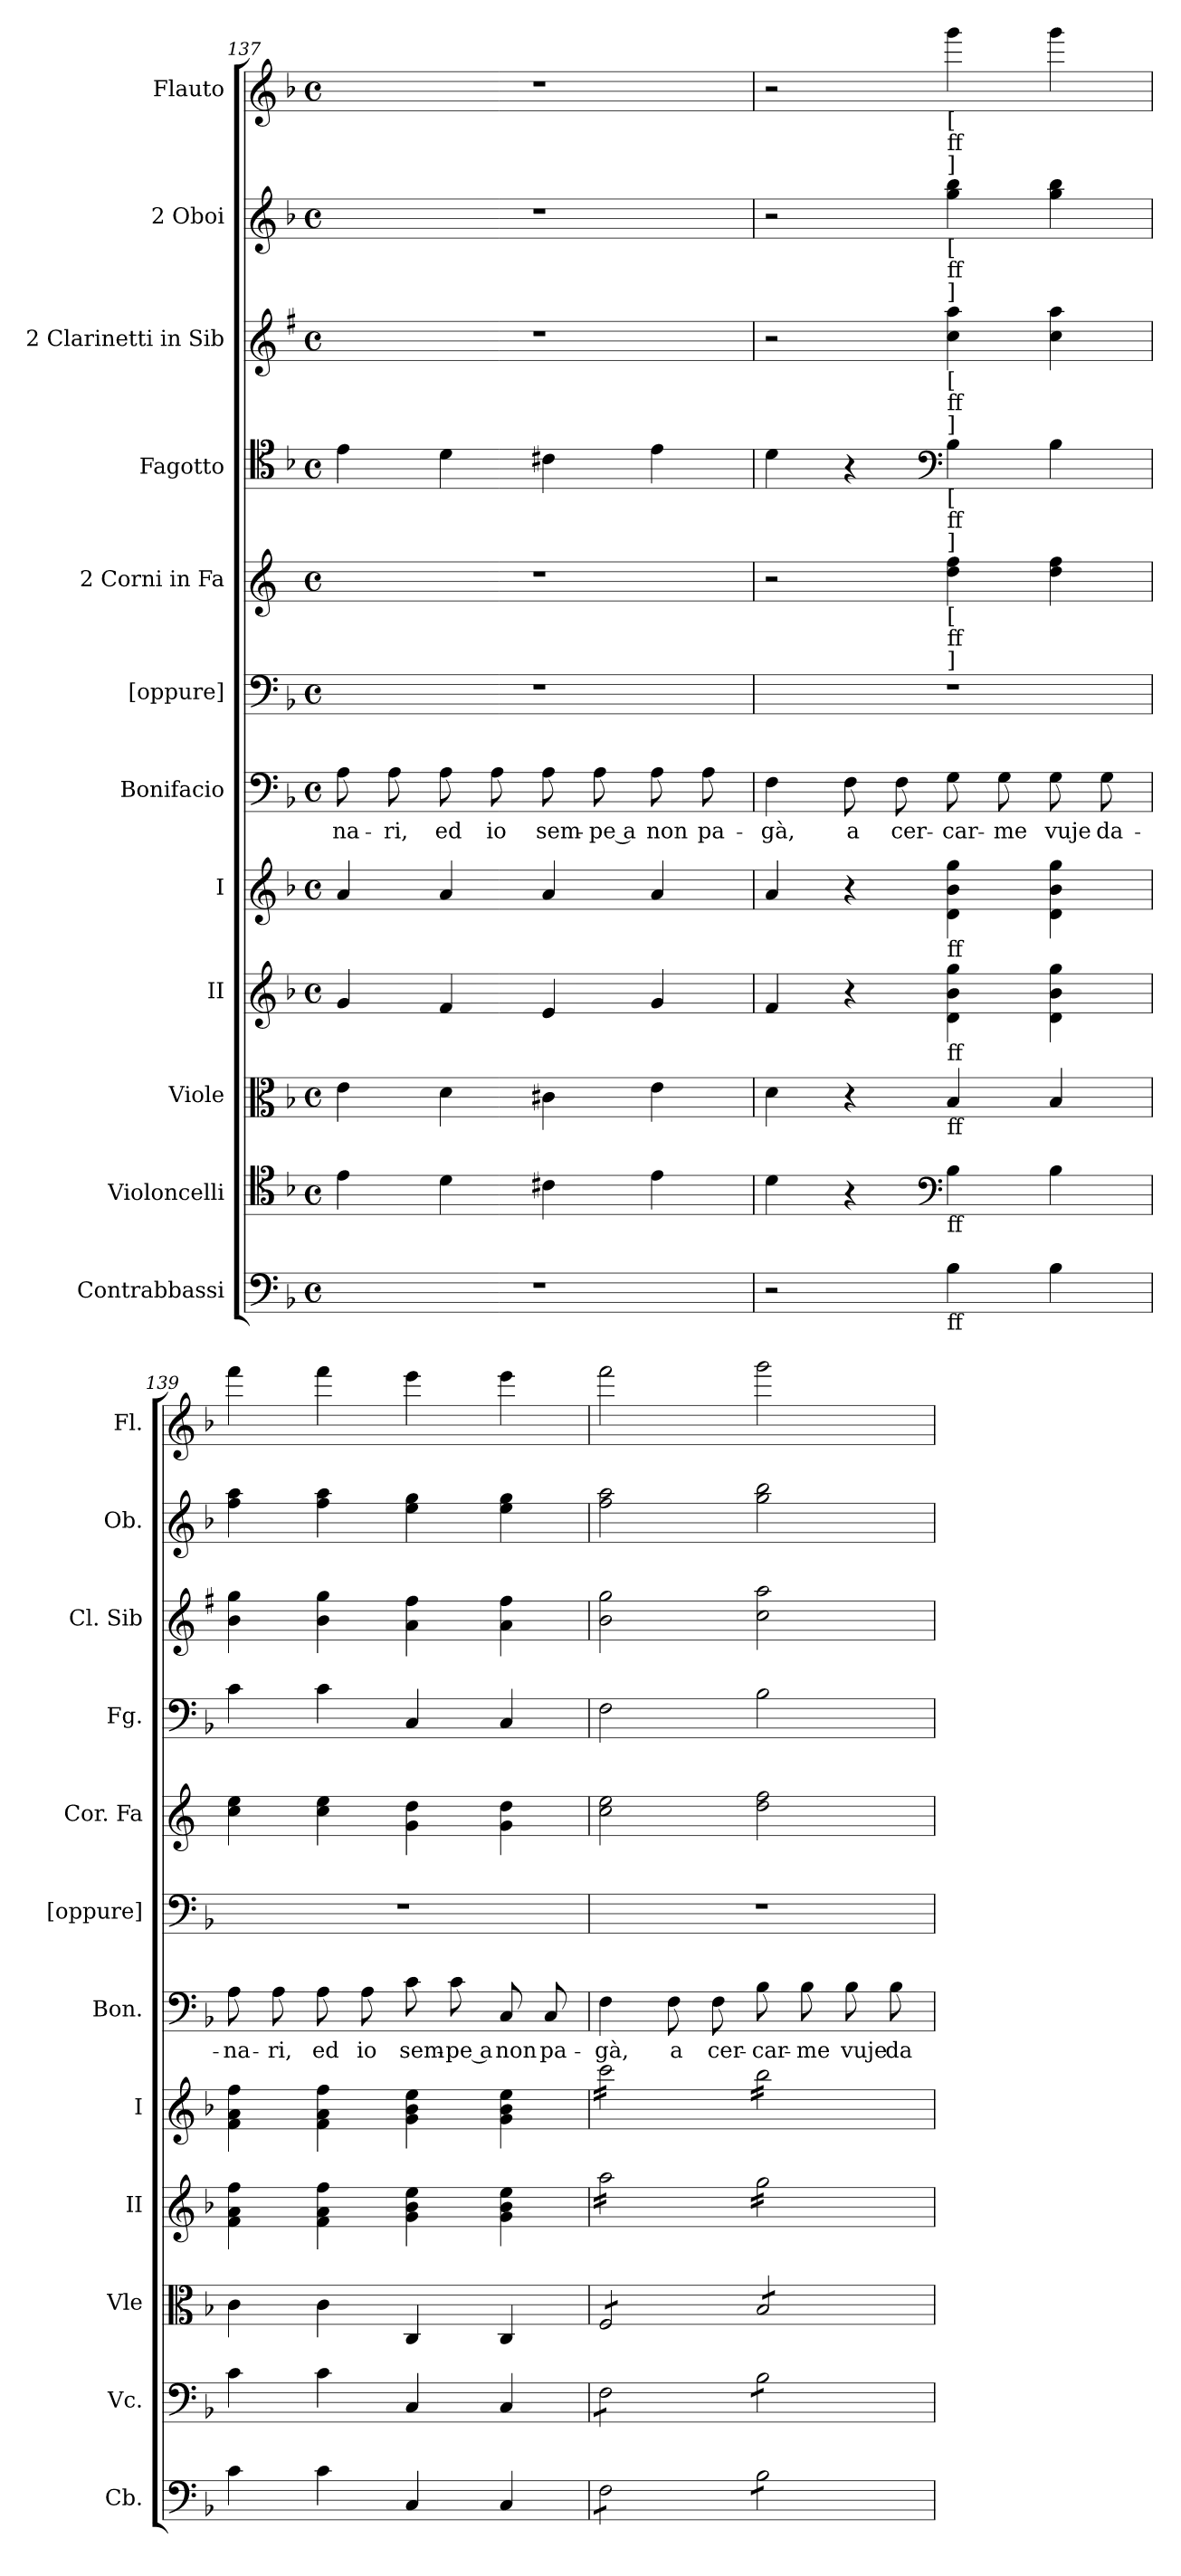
**kern	**kern	**kern	**kern	**kern	**kern	**text	**kern	**kern	**kern	**kern	**kern	**kern
*part12	*part11	*part10	*part9	*part8	*part7	*part7	*part6	*part5	*part4	*part3	*part2	*part1
*staff12	*staff11	*staff10	*staff9	*staff8	*staff7	*staff7	*staff6	*staff5	*staff4	*staff3	*staff2	*staff1
*I"Contrabbassi	*I"Violoncelli	*I"Viole	*I"II	*I"I	*I"Bonifacio	*	*I"[oppure]	*I"2 Corni in Fa	*I"Fagotto	*I"2 Clarinetti in Sib	*I"2 Oboi	*I"Flauto
*I'Cb.	*I'Vc.	*I'Vle	*I'II	*I'I	*I'Bon.	*	*I'[oppure]	*I'Cor. Fa	*I'Fg.	*I'Cl. Sib	*I'Ob.	*I'Fl.
*clefF4	*clefC4	*clefC3	*clefG2	*clefG2	*clefF4	*	*clefF4	*clefG2	*clefC4	*clefG2	*clefG2	*clefG2
*	*	*	*	*	*	*	*	*	*	*ITrd1c2	*	*
*k[b-]	*k[b-]	*k[b-]	*k[b-]	*k[b-]	*k[b-]	*	*k[b-]	*k[]	*k[b-]	*k[b-]	*k[b-]	*k[b-]
*F:	*F:	*F:	*F:	*F:	*F:	*	*F:	*C:	*F:	*F:	*F:	*F:
*M4/4	*M4/4	*M4/4	*M4/4	*M4/4	*M4/4	*	*M4/4	*M4/4	*M4/4	*M4/4	*M4/4	*M4/4
*met(c)	*met(c)	*met(c)	*met(c)	*met(c)	*met(c)	*	*met(c)	*met(c)	*met(c)	*met(c)	*met(c)	*met(c)
=137	=137	=137	=137	=137	=137	=137	=137	=137	=137	=137	=137	=137
!	!	!	!	!	!	!LO:LY:b	!	!	!	!	!	!
1r	4e\	4e\	4g/	4a/	8A\	-na-	1r	1r	4e\	1r	1r	1r
!	!	!	!	!	!	!LO:LY:b	!	!	!	!	!	!
.	.	.	.	.	8A\	-ri,	.	.	.	.	.	.
!	!	!	!	!	!	!LO:LY:b	!	!	!	!	!	!
.	4d\	4d\	4f/	4a/	8A\	ed	.	.	4d\	.	.	.
!	!	!	!	!	!	!LO:LY:b	!	!	!	!	!	!
.	.	.	.	.	8A\	io	.	.	.	.	.	.
!	!	!	!	!	!	!LO:LY:b	!	!	!	!	!	!
.	4c#X\	4c#X\	4e/	4a/	8A\	sem-	.	.	4c#X\	.	.	.
!	!	!	!	!	!	!LO:LY:b	!	!	!	!	!	!
.	.	.	.	.	8A\	-pe a	.	.	.	.	.	.
!	!	!	!	!	!	!LO:LY:b	!	!	!	!	!	!
.	4e\	4e\	4g/	4a/	8A\	non	.	.	4e\	.	.	.
!	!	!	!	!	!	!LO:LY:b	!	!	!	!	!	!
.	.	.	.	.	8A\	pa-	.	.	.	.	.	.
!!LO:LB:g=z
=138	=138	=138	=138	=138	=138	=138	=138	=138	=138	=138	=138	=138
!	!	!	!	!	!	!LO:LY:b	!	!	!	!	!	!
2r	4d\	4d\	4f/	4a/	4F\	-gà,	1r	2r	4d\	2r	2r	2r
!	!	!	!	!	!	!LO:LY:b	!	!	!	!	!	!
.	4r	4r	4r	4r	8F\	a	.	.	4r	.	.	.
!	!	!	!	!	!	!LO:LY:b	!	!	!	!	!	!
.	.	.	.	.	8F\	cer-	.	.	.	.	.	.
*	*clefF4	*	*	*	*	*	*	*	*clefF4	*	*	*
!	!	!	!	!	!	!	!	!	!	!	!	!LO:TX:b:t=[
!	!	!	!	!	!	!	!	!	!	!	!	!LO:TX:b:t=ff
!	!	!	!	!	!	!	!	!	!	!	!	!LO:TX:b:t=]
!	!	!	!	!	!	!	!	!	!	!	!LO:TX:b:t=[	!
!	!	!	!	!	!	!	!	!	!	!	!LO:TX:b:t=ff	!
!	!	!	!	!	!	!	!	!	!	!	!LO:TX:b:t=]	!
!	!	!	!	!	!	!	!	!	!	!LO:TX:b:t=[	!	!
!	!	!	!	!	!	!	!	!	!	!LO:TX:b:t=ff	!	!
!	!	!	!	!	!	!	!	!	!	!LO:TX:b:t=]	!	!
!	!	!	!	!	!	!	!	!	!LO:TX:b:t=[	!	!	!
!	!	!	!	!	!	!	!	!	!LO:TX:b:t=ff	!	!	!
!	!	!	!	!	!	!	!	!	!LO:TX:b:t=]	!	!	!
!	!	!	!	!	!	!	!	!LO:TX:b:t=[	!	!	!	!
!	!	!	!	!	!	!	!	!LO:TX:b:t=ff	!	!	!	!
!	!	!	!	!	!	!	!	!LO:TX:b:t=]	!	!	!	!
!	!	!	!	!LO:TX:b:t=ff	!	!	!	!	!	!	!	!
!	!	!	!LO:TX:b:t=ff	!	!	!	!	!	!	!	!	!
!	!	!LO:TX:b:t=ff	!	!	!	!	!	!	!	!	!	!
!	!LO:TX:b:t=ff	!	!	!	!	!	!	!	!	!	!	!
!LO:TX:b:t=ff	!	!	!	!	!	!	!	!	!	!	!	!
!	!	!	!	!	!	!LO:LY:b	!	!	!	!	!	!
4B-\	4B-\	4B-/	4d\ 4b-\ 4gg\	4d\ 4b-\ 4gg\	8G\	-car-	.	4dd\ 4ff\	4B-\	4b-\ 4gg\	4gg\ 4bb-\	4ggg\
!	!	!	!	!	!	!LO:LY:b	!	!	!	!	!	!
.	.	.	.	.	8G\	-me	.	.	.	.	.	.
!	!	!	!	!	!	!LO:LY:b	!	!	!	!	!	!
4B-\	4B-\	4B-/	4d\ 4b-\ 4gg\	4d\ 4b-\ 4gg\	8G\	vuje	.	4dd\ 4ff\	4B-\	4b-\ 4gg\	4gg\ 4bb-\	4ggg\
!	!	!	!	!	!	!LO:LY:b	!	!	!	!	!	!
.	.	.	.	.	8G\	da-	.	.	.	.	.	.
=139	=139	=139	=139	=139	=139	=139	=139	=139	=139	=139	=139	=139
!	!	!	!	!	!	!LO:LY:b	!	!	!	!	!	!
4c\	4c\	4c\	4f\ 4a\ 4ff\	4f\ 4a\ 4ff\	8A\	-na-	1r	4cc\ 4ee\	4c\	4a\ 4ff\	4ff\ 4aa\	4fff\
!	!	!	!	!	!	!LO:LY:b	!	!	!	!	!	!
.	.	.	.	.	8A\	-ri,	.	.	.	.	.	.
!	!	!	!	!	!	!LO:LY:b	!	!	!	!	!	!
4c\	4c\	4c\	4f\ 4a\ 4ff\	4f\ 4a\ 4ff\	8A\	ed	.	4cc\ 4ee\	4c\	4a\ 4ff\	4ff\ 4aa\	4fff\
!	!	!	!	!	!	!LO:LY:b	!	!	!	!	!	!
.	.	.	.	.	8A\	io	.	.	.	.	.	.
!	!	!	!	!	!	!LO:LY:b	!	!	!	!	!	!
4C/	4C/	4C/	4g\ 4b-\ 4ee\	4g\ 4b-\ 4ee\	8c\	sem-	.	4g\ 4dd\	4C/	4g\ 4ee\	4ee\ 4gg\	4eee\
!	!	!	!	!	!	!LO:LY:b	!	!	!	!	!	!
.	.	.	.	.	8c\	-pe a	.	.	.	.	.	.
!	!	!	!	!	!	!LO:LY:b	!	!	!	!	!	!
4C/	4C/	4C/	4g\ 4b-\ 4ee\	4g\ 4b-\ 4ee\	8C/	non	.	4g\ 4dd\	4C/	4g\ 4ee\	4ee\ 4gg\	4eee\
!	!	!	!	!	!	!LO:LY:b	!	!	!	!	!	!
.	.	.	.	.	8C/	pa-	.	.	.	.	.	.
=140	=140	=140	=140	=140	=140	=140	=140	=140	=140	=140	=140	=140
!	!	!	!	!	!	!LO:LY:b	!	!	!	!	!	!
*tremolo	*	*	*	*	*	*	*	*	*	*	*	*
*	*tremolo	*	*	*	*	*	*	*	*	*	*	*
*	*	*tremolo	*	*	*	*	*	*	*	*	*	*
*	*	*	*tremolo	*	*	*	*	*	*	*	*	*
*	*	*	*	*tremolo	*	*	*	*	*	*	*	*
8F\L	8F\L	8F/L	16aa\LL	16ccc\LL	4F\	-gà,	1r	2cc\ 2ee\	2F\	2a\ 2ff\	2ff\ 2aa\	2fff\
.	.	.	16aa\	16ccc\	.	.	.	.	.	.	.	.
8F\	8F\	8F/	16aa\	16ccc\	.	.	.	.	.	.	.	.
.	.	.	16aa\	16ccc\	.	.	.	.	.	.	.	.
!	!	!	!	!	!	!LO:LY:b	!	!	!	!	!	!
8F\	8F\	8F/	16aa\	16ccc\	8F\	a	.	.	.	.	.	.
.	.	.	16aa\	16ccc\	.	.	.	.	.	.	.	.
!	!	!	!	!	!	!LO:LY:b	!	!	!	!	!	!
8F\J	8F\J	8F/J	16aa\	16ccc\	8F\	cer-	.	.	.	.	.	.
.	.	.	16aa\JJ	16ccc\JJ	.	.	.	.	.	.	.	.
!	!	!	!	!	!	!LO:LY:b	!	!	!	!	!	!
8B-\L	8B-\L	8B-/L	16gg\LL	16bb-\LL	8B-\	-car-	.	2dd\ 2ff\	2B-\	2b-\ 2gg\	2gg\ 2bb-\	2ggg\
.	.	.	16gg\	16bb-\	.	.	.	.	.	.	.	.
!	!	!	!	!	!	!LO:LY:b	!	!	!	!	!	!
8B-\	8B-\	8B-/	16gg\	16bb-\	8B-\	-me	.	.	.	.	.	.
.	.	.	16gg\	16bb-\	.	.	.	.	.	.	.	.
!	!	!	!	!	!	!LO:LY:b	!	!	!	!	!	!
8B-\	8B-\	8B-/	16gg\	16bb-\	8B-\	vuje	.	.	.	.	.	.
.	.	.	16gg\	16bb-\	.	.	.	.	.	.	.	.
!	!	!	!	!	!	!LO:LY:b	!	!	!	!	!	!
8B-\J	8B-\J	8B-/J	16gg\	16bb-\	8B-\	da-	.	.	.	.	.	.
*	*	*Xtremolo	*	*	*	*	*	*	*	*	*	*
*	*Xtremolo	*	*	*	*	*	*	*	*	*	*	*
*Xtremolo	*	*	*	*	*	*	*	*	*	*	*	*
.	.	.	16gg\JJ	16bb-\JJ	.	.	.	.	.	.	.	.
*	*	*	*	*Xtremolo	*	*	*	*	*	*	*	*
*	*	*	*Xtremolo	*	*	*	*	*	*	*	*	*
=	=	=	=	=	=	=	=	=	=	=	=	=
*-	*-	*-	*-	*-	*-	*-	*-	*-	*-	*-	*-	*-
